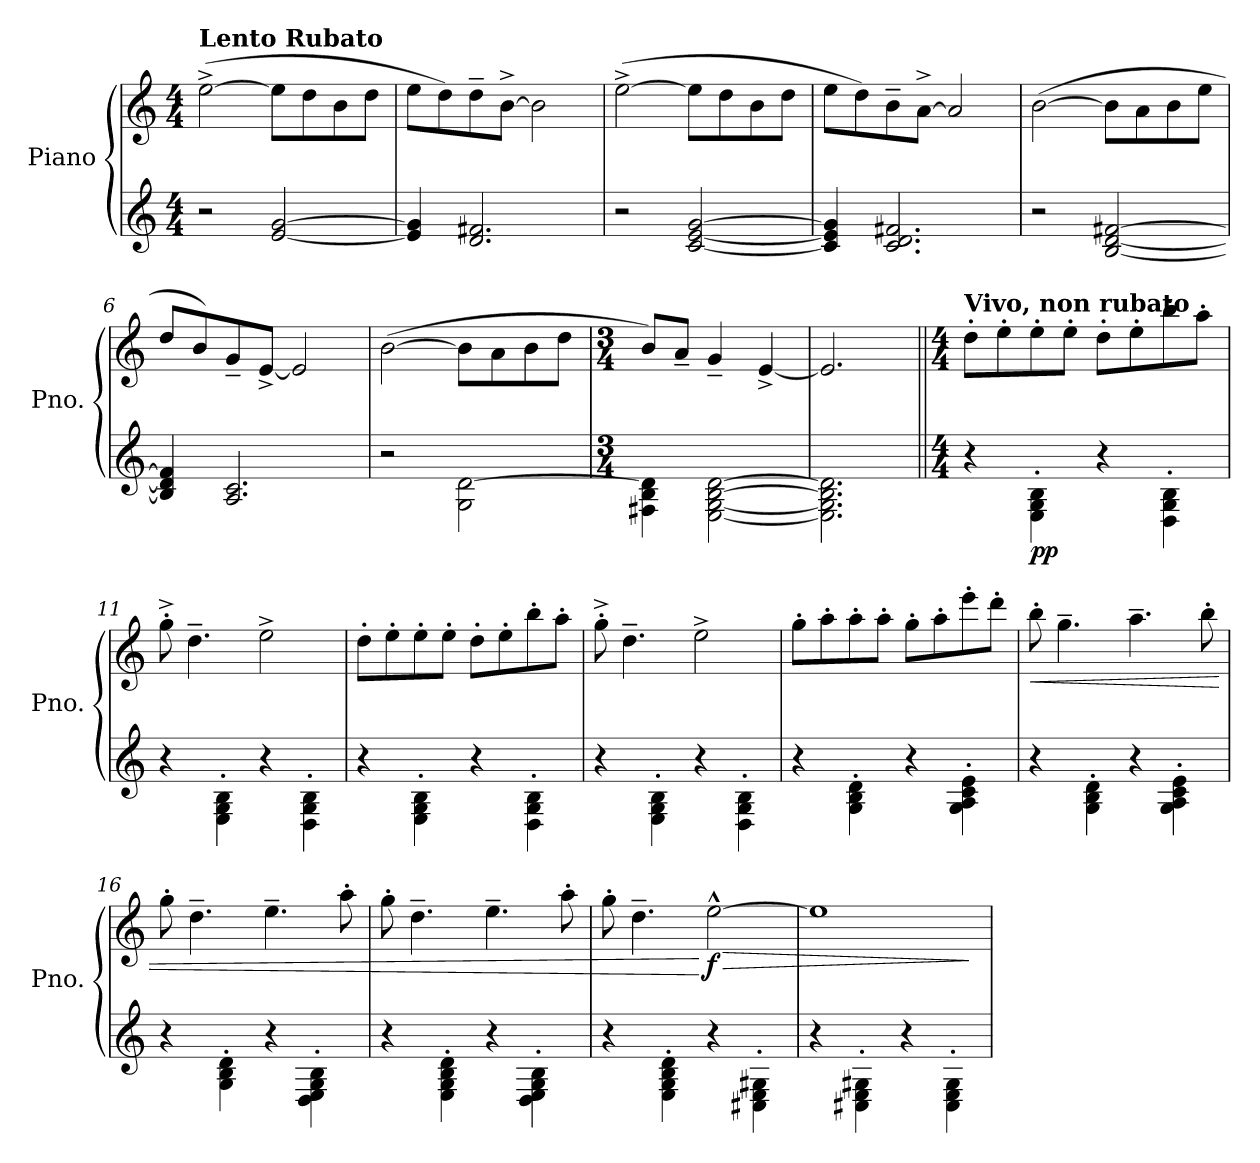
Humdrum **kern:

**kern	**kern	**dynam
*part1	*part1	*part1
*staff2	*staff1	*staff1/2
*I"Piano	*	*
*I'Pno.	*	*
*clefG2	*clefG2	*
*k[]	*k[]	*
*M4/4	*M4/4	*
*MM80	*MM80	*
=1	=1	=1
!	!LO:TX:a:B:t=Lento Rubato	!
2r	(>[2ee^\	.
[2e/ [2g/	8ee\L]	.
.	8dd\	.
.	8b\	.
.	8dd\J	.
=2	=2	=2
4e/] 4g/]	8ee\L	.
.	8dd\)	.
2.d/ 2.f#X/	8dd~\	.
.	[8b^\J	.
.	2b\]	.
=3	=3	=3
2r	(>[2ee^\	.
[2c/ [2e/ [2g/	8ee\L]	.
.	8dd\	.
.	8b\	.
.	8dd\J	.
=4	=4	=4
4c/] 4e/] 4g/]	8ee\L	.
.	8dd\)	.
2.c/ 2.d/ 2.f#X/	8b~\	.
.	[8a^\J	.
.	2a/]	.
!!LO:LB:g=z
=5	=5	=5
2r	(>[2b\	.
[2B/ [2d/ [2f#X/	8b\L]	.
.	8a\	.
.	8b\	.
.	8ee\J	.
=6	=6	=6
4B/] 4d/] 4f#/]	8dd/L	.
.	8b/)	.
2.A/ 2.c/	8g~/	.
.	[8e^/J	.
.	2e/]	.
=7	=7	=7
2r	(>[2b\	.
2G\ [2d\	8b\L]	.
.	8a\	.
.	8b\	.
.	8dd\J	.
=8	=8	=8
*M3/4	*M3/4	*
4F#X\ 4B\ 4d\]	8b/L)	.
.	8a~/J	.
[2E\ [2G\ [2B\ [2d\	4g~/	.
.	[4e^/	.
=9	=9	=9
2.E\] 2.G\] 2.B\] 2.d\]	2.e/]	.
!!LO:LB:g=z
=10||	=10||	=10||
*M4/4	*M4/4	*
*	*MM144	*
!	!LO:TX:a:B:t=Vivo, non rubato	!
!	!	!LO:DY:b
!	!	!LO:DY:n=1:b
4r	8dd'\L	p other-dynamics
.	8ee'\	.
!	!	!LO:DY:n=2:b=2
4E\' 4G\' 4B\'	8ee'\	pp
.	8ee'\J	.
4r	8dd'\L	.
.	8ee'\	.
4D\' 4G\' 4B\'	8bb'\	.
.	8aa'\J	.
=11	=11	=11
4r	8gg'^\	.
.	4.dd~\	.
4E\' 4G\' 4B\'	.	.
4r	2ee^\	.
4D\' 4G\' 4B\'	.	.
=12	=12	=12
4r	8dd'\L	.
.	8ee'\	.
4E\' 4G\' 4B\'	8ee'\	.
.	8ee'\J	.
4r	8dd'\L	.
.	8ee'\	.
4D\' 4G\' 4B\'	8bb'\	.
.	8aa'\J	.
=13	=13	=13
4r	8gg'^\	.
.	4.dd~\	.
4E\' 4G\' 4B\'	.	.
4r	2ee^\	.
4D\' 4G\' 4B\'	.	.
!!LO:LB:g=z
=14	=14	=14
4r	8gg'\L	.
.	8aa'\	.
4G\' 4B\' 4d\'	8aa'\	.
.	8aa'\J	.
4r	8gg'\L	.
.	8aa'\	.
4G\' 4A\' 4c\' 4e\'	8eee'\	.
.	8ddd'\J	.
=15	=15	=15
!	!	!LO:HP:b
4r	8bb'\	<
.	4.gg~\	.
4G\' 4B\' 4d\'	.	.
4r	4.aa~\	.
4G\' 4A\' 4c\' 4e\'	.	.
.	8bb'\	.
=16	=16	=16
4r	8gg'\	.
.	4.dd~\	.
4G\' 4B\' 4d\'	.	.
4r	4.ee~\	.
4D\' 4E\' 4G\' 4B\'	.	.
.	8aa'\	.
=17	=17	=17
4r	8gg'\	.
.	4.dd~\	.
4E\' 4G\' 4B\' 4d\'	.	.
4r	4.ee~\	.
4D\' 4E\' 4G\' 4B\'	.	.
.	8aa'\	.
!!LO:LB:g=z
=18	=18	=18
4r	8gg'\	.
.	4.dd~\	.
4E\' 4G\' 4B\' 4d\'	.	.
!	!	!LO:HP:n=1:b
!	!	!LO:DY:n=1:b
4r	[2ee^^\	[ > f
4C#X\' 4E\' 4G#X\'	.	.
=19	=19	=19
4r	1ee]	.
4C#X\' 4E\' 4G#X\'	.	.
4r	.	.
4C#\' 4E\' 4G#\'	.	.
.	.	]
=	=	=
*-	*-	*-
